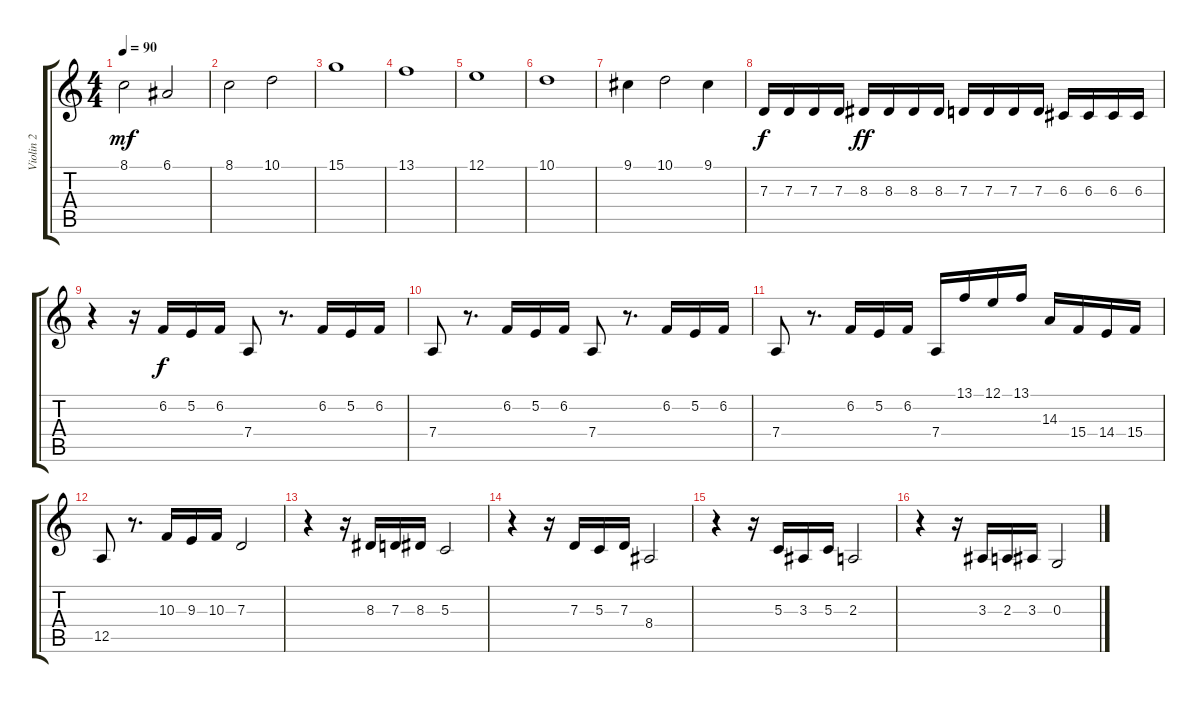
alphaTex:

\track ("Violin 2" "Violin 2") {instrument stringensemble1}
\staff {score tabs}
\tuning (E4 B3 G3 D3 A2 E2) {hide}
\ts (4 4)
\tempo 90
\clef g2
\ks c
8.1.2{dy mf} 6.1.2 |
8.1.2 10.1.2 |
15.1.1 |
13.1.1 |
12.1.1 |
10.1.1 |
9.1.4 10.1.2 9.1.4 |
7.3.16{dy f} 7.3.16 7.3.16 7.3.16 8.3.16{dy ff} 8.3.16 8.3.16 8.3.16 7.3.16 7.3.16 7.3.16 7.3.16 6.3.16 6.3.16 6.3.16 6.3.16 |
r.4 r.16 6.2.16{dy f} 5.2.16 6.2.16 7.4.8 r.8{d} 6.2.16 5.2.16 6.2.16 |
7.4.8 r.8{d} 6.2.16 5.2.16 6.2.16 7.4.8 r.8{d} 6.2.16 5.2.16 6.2.16 |
7.4.8 r.8{d} 6.2.16 5.2.16 6.2.16 7.4.16 13.1.16 12.1.16 13.1.16 14.3.16 15.4.16 14.4.16 15.4.16 |
12.5.8 r.8{d} 10.3.16 9.3.16 10.3.16 7.3.2 |
r.4 r.16 8.3.16 7.3.16 8.3.16 5.3.2 |
r.4 r.16 7.3.16 5.3.16 7.3.16 8.4.2 |
r.4 r.16 5.3.16 3.3.16 5.3.16 2.3.2 |
r.4 r.16 3.3.16 2.3.16 3.3.16 0.3.2
